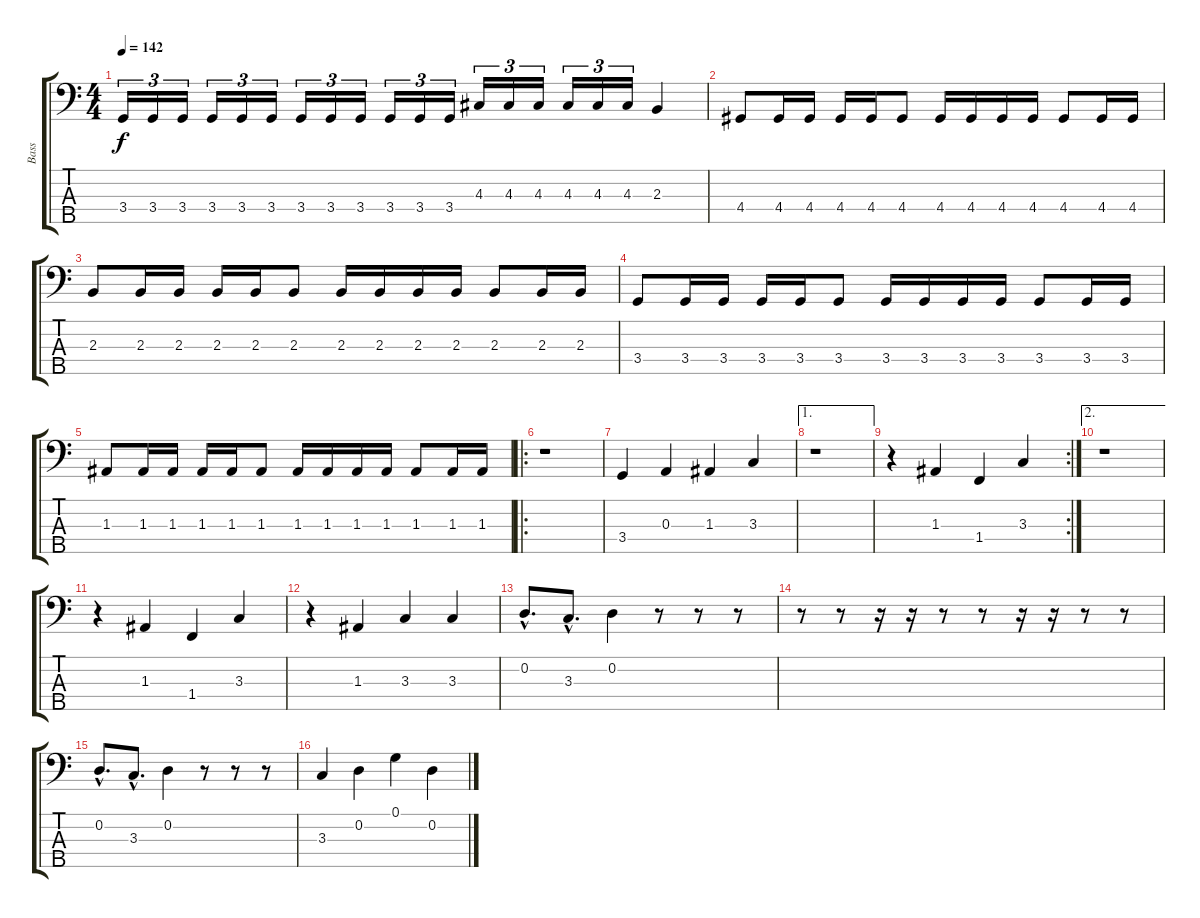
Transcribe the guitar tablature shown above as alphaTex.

\track ("Bass" "Bass") {instrument electricbasspick}
\staff {score tabs}
\tuning (G2 D2 A1 E1 B0) {hide}
\ts (4 4)
\tempo 142
\clef f4
\ks c
3.4.16{tu (3 2) dy f} 3.4.16{tu (3 2)} 3.4.16{tu (3 2)} 3.4.16{tu (3 2)} 3.4.16{tu (3 2)} 3.4.16{tu (3 2)} 3.4.16{tu (3 2)} 3.4.16{tu (3 2)} 3.4.16{tu (3 2)} 3.4.16{tu (3 2)} 3.4.16{tu (3 2)} 3.4.16{tu (3 2)} 4.3.16{tu (3 2)} 4.3.16{tu (3 2)} 4.3.16{tu (3 2)} 4.3.16{tu (3 2)} 4.3.16{tu (3 2)} 4.3.16{tu (3 2)} 2.3.4 |
4.4.8 4.4.16 4.4.16 4.4.16 4.4.16 4.4.8 4.4.16 4.4.16 4.4.16 4.4.16 4.4.8 4.4.16 4.4.16 |
2.3.8 2.3.16 2.3.16 2.3.16 2.3.16 2.3.8 2.3.16 2.3.16 2.3.16 2.3.16 2.3.8 2.3.16 2.3.16 |
3.4.8 3.4.16 3.4.16 3.4.16 3.4.16 3.4.8 3.4.16 3.4.16 3.4.16 3.4.16 3.4.8 3.4.16 3.4.16 |
1.3.8 1.3.16 1.3.16 1.3.16 1.3.16 1.3.8 1.3.16 1.3.16 1.3.16 1.3.16 1.3.8 1.3.16 1.3.16 |
\ro
r.1 |
3.4.4 0.3.4 1.3.4 3.3.4 |
\ae 1
r.1 |
\rc 2
r.4 1.3.4 1.4.4 3.3.4 |
\ae 2
r.1 |
r.4 1.3.4 1.4.4 3.3.4 |
r.4 1.3.4 3.3.4 3.3.4 |
0.2{hac}.8{d} 3.3{hac}.8{d} 0.2.4 r.8 r.8 r.8 |
r.8 r.8 r.16 r.16 r.8 r.8 r.16 r.16 r.8 r.8 |
0.2{hac}.8{d} 3.3{hac}.8{d} 0.2.4 r.8 r.8 r.8 |
3.3.4 0.2.4 0.1.4 0.2.4
